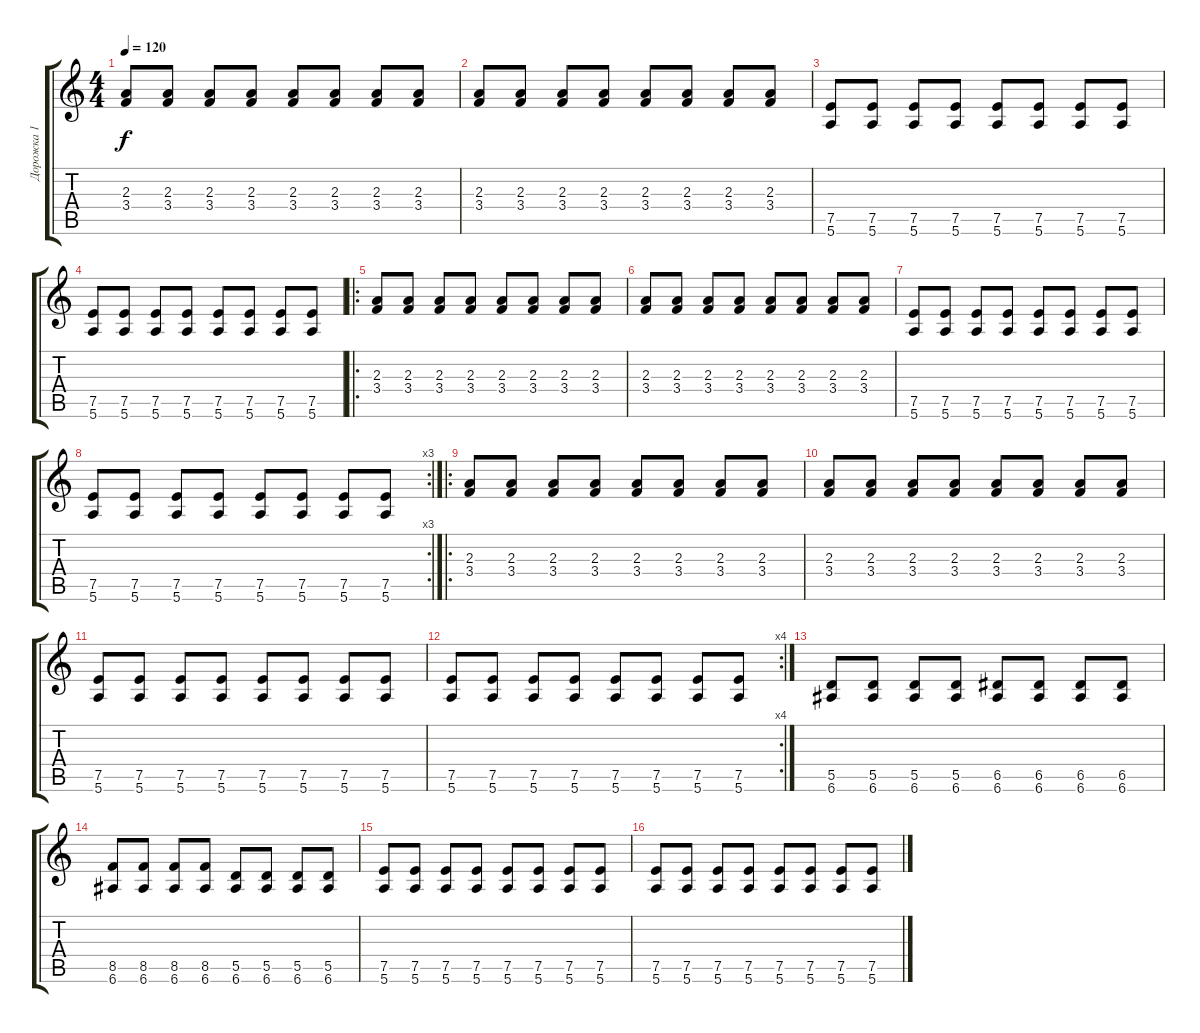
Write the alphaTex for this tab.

\track ("Дорожка 1" "Дорожка 1") {instrument overdrivenguitar}
\staff {score tabs}
\tuning (E4 B3 G3 D3 A2 E2) {hide}
\ts (4 4)
\tempo 120
\clef g2
\ks c
(2.3 3.4).8{dy f} (2.3 3.4).8 (2.3 3.4).8 (2.3 3.4).8 (2.3 3.4).8 (2.3 3.4).8 (2.3 3.4).8 (2.3 3.4).8 |
(2.3 3.4).8 (2.3 3.4).8 (2.3 3.4).8 (2.3 3.4).8 (2.3 3.4).8 (2.3 3.4).8 (2.3 3.4).8 (2.3 3.4).8 |
(7.5 5.6).8 (7.5 5.6).8 (7.5 5.6).8 (7.5 5.6).8 (7.5 5.6).8 (7.5 5.6).8 (7.5 5.6).8 (7.5 5.6).8 |
(7.5 5.6).8 (7.5 5.6).8 (7.5 5.6).8 (7.5 5.6).8 (7.5 5.6).8 (7.5 5.6).8 (7.5 5.6).8 (7.5 5.6).8 |
\ro
(2.3 3.4).8 (2.3 3.4).8 (2.3 3.4).8 (2.3 3.4).8 (2.3 3.4).8 (2.3 3.4).8 (2.3 3.4).8 (2.3 3.4).8 |
(2.3 3.4).8 (2.3 3.4).8 (2.3 3.4).8 (2.3 3.4).8 (2.3 3.4).8 (2.3 3.4).8 (2.3 3.4).8 (2.3 3.4).8 |
(7.5 5.6).8 (7.5 5.6).8 (7.5 5.6).8 (7.5 5.6).8 (7.5 5.6).8 (7.5 5.6).8 (7.5 5.6).8 (7.5 5.6).8 |
\rc 3
(7.5 5.6).8 (7.5 5.6).8 (7.5 5.6).8 (7.5 5.6).8 (7.5 5.6).8 (7.5 5.6).8 (7.5 5.6).8 (7.5 5.6).8 |
\ro
(2.3 3.4).8 (2.3 3.4).8 (2.3 3.4).8 (2.3 3.4).8 (2.3 3.4).8 (2.3 3.4).8 (2.3 3.4).8 (2.3 3.4).8 |
(2.3 3.4).8 (2.3 3.4).8 (2.3 3.4).8 (2.3 3.4).8 (2.3 3.4).8 (2.3 3.4).8 (2.3 3.4).8 (2.3 3.4).8 |
(7.5 5.6).8 (7.5 5.6).8 (7.5 5.6).8 (7.5 5.6).8 (7.5 5.6).8 (7.5 5.6).8 (7.5 5.6).8 (7.5 5.6).8 |
\rc 4
(7.5 5.6).8 (7.5 5.6).8 (7.5 5.6).8 (7.5 5.6).8 (7.5 5.6).8 (7.5 5.6).8 (7.5 5.6).8 (7.5 5.6).8 |
(5.5 6.6).8 (5.5 6.6).8 (5.5 6.6).8 (5.5 6.6).8 (6.5 6.6).8 (6.5 6.6).8 (6.5 6.6).8 (6.5 6.6).8 |
(8.5 6.6).8 (8.5 6.6).8 (8.5 6.6).8 (8.5 6.6).8 (5.5 6.6).8 (5.5 6.6).8 (5.5 6.6).8 (5.5 6.6).8 |
(7.5 5.6).8 (7.5 5.6).8 (7.5 5.6).8 (7.5 5.6).8 (7.5 5.6).8 (7.5 5.6).8 (7.5 5.6).8 (7.5 5.6).8 |
(7.5 5.6).8 (7.5 5.6).8 (7.5 5.6).8 (7.5 5.6).8 (7.5 5.6).8 (7.5 5.6).8 (7.5 5.6).8 (7.5 5.6).8
